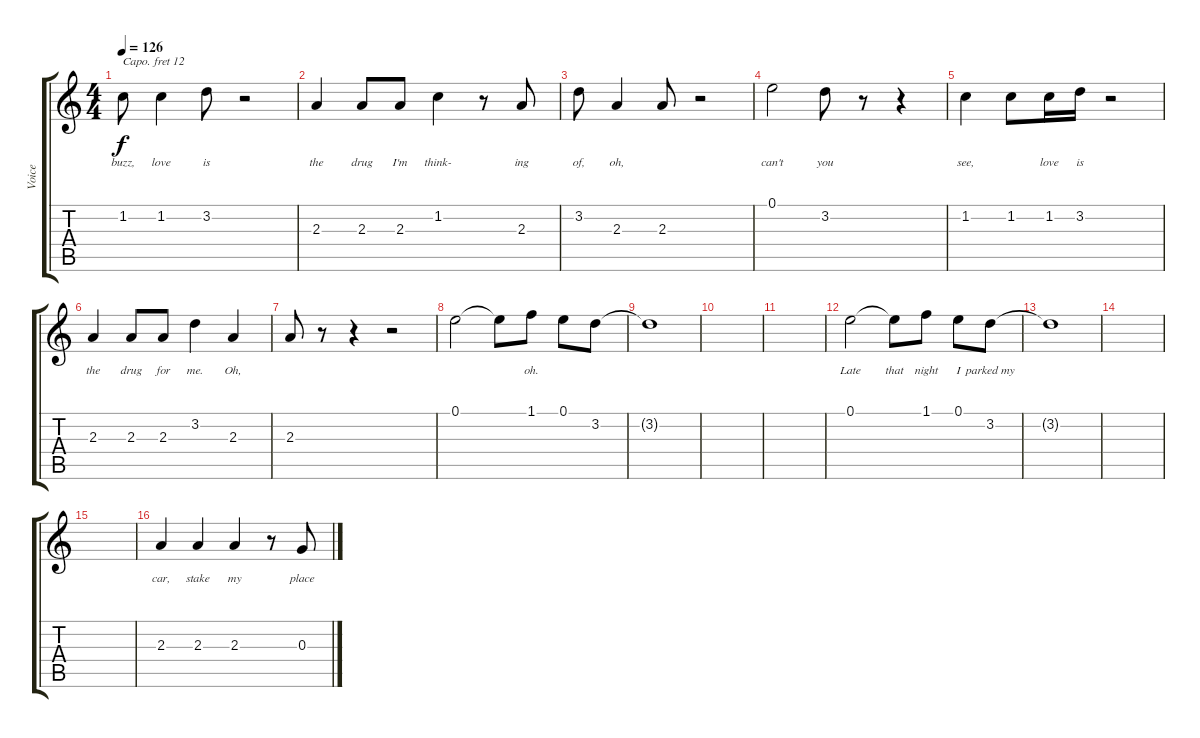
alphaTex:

\track ("Voice" "Voice") {instrument oboe}
\staff {score tabs}
\capo 12
\tuning (E4 B3 G3 D3 A2 E2) {hide}
\ts (4 4)
\tempo 126
\clef g2
\ks c
1.2.8{lyrics (0 "buzz,") lyrics (1 "") lyrics (2 "") lyrics (3 "") lyrics (4 "") dy f} 1.2.4{lyrics (0 "love") lyrics (1 "") lyrics (2 "") lyrics (3 "") lyrics (4 "")} 3.2.8{lyrics (0 "is") lyrics (1 "") lyrics (2 "") lyrics (3 "") lyrics (4 "")} r.2 |
2.3.4{lyrics (0 "the") lyrics (1 "") lyrics (2 "") lyrics (3 "") lyrics (4 "")} 2.3.8{lyrics (0 "drug") lyrics (1 "") lyrics (2 "") lyrics (3 "") lyrics (4 "")} 2.3.8{lyrics (0 "I'm") lyrics (1 "") lyrics (2 "") lyrics (3 "") lyrics (4 "")} 1.2.4{lyrics (0 "think-") lyrics (1 "") lyrics (2 "") lyrics (3 "") lyrics (4 "")} r.8 2.3.8{lyrics (0 "ing") lyrics (1 "") lyrics (2 "") lyrics (3 "") lyrics (4 "")} |
3.2.8{lyrics (0 "of,") lyrics (1 "") lyrics (2 "") lyrics (3 "") lyrics (4 "")} 2.3.4{lyrics (0 "oh, ") lyrics (1 "") lyrics (2 "") lyrics (3 "") lyrics (4 "")} 2.3.8{lyrics (0 "") lyrics (1 "") lyrics (2 "") lyrics (3 "") lyrics (4 "")} r.2 |
0.1.2{lyrics (0 "can't") lyrics (1 "") lyrics (2 "") lyrics (3 "") lyrics (4 "")} 3.2.8{lyrics (0 "you") lyrics (1 "") lyrics (2 "") lyrics (3 "") lyrics (4 "")} r.8 r.4 |
1.2.4{lyrics (0 "see, ") lyrics (1 "") lyrics (2 "") lyrics (3 "") lyrics (4 "")} 1.2.8{lyrics (0 "") lyrics (1 "") lyrics (2 "") lyrics (3 "") lyrics (4 "")} 1.2.16{lyrics (0 "love") lyrics (1 "") lyrics (2 "") lyrics (3 "") lyrics (4 "")} 3.2.16{lyrics (0 "is") lyrics (1 "") lyrics (2 "") lyrics (3 "") lyrics (4 "")} r.2 |
2.3.4{lyrics (0 "the") lyrics (1 "") lyrics (2 "") lyrics (3 "") lyrics (4 "")} 2.3.8{lyrics (0 "drug") lyrics (1 "") lyrics (2 "") lyrics (3 "") lyrics (4 "")} 2.3.8{lyrics (0 "for") lyrics (1 "") lyrics (2 "") lyrics (3 "") lyrics (4 "")} 3.2.4{lyrics (0 "me.") lyrics (1 "") lyrics (2 "") lyrics (3 "") lyrics (4 "")} 2.3.4{lyrics (0 "Oh, ") lyrics (1 "") lyrics (2 "") lyrics (3 "") lyrics (4 "")} |
2.3.8{lyrics (0 "") lyrics (1 "") lyrics (2 "") lyrics (3 "") lyrics (4 "")} r.8 r.4 r.2 |
0.1.2{lyrics (0 "") lyrics (1 "") lyrics (2 "") lyrics (3 "") lyrics (4 "")} 0.1{t}.8{lyrics (0 "") lyrics (1 "") lyrics (2 "") lyrics (3 "") lyrics (4 "")} 1.1.8{lyrics (0 "oh. ") lyrics (1 "") lyrics (2 "") lyrics (3 "") lyrics (4 "")} 0.1.8{lyrics (0 "") lyrics (1 "") lyrics (2 "") lyrics (3 "") lyrics (4 "")} 3.2.8{lyrics (0 "") lyrics (1 "") lyrics (2 "") lyrics (3 "") lyrics (4 "")} |
3.2{t}.1{lyrics (0 "") lyrics (1 "") lyrics (2 "") lyrics (3 "") lyrics (4 "")} |
|
|
0.1.2{lyrics (0 "Late") lyrics (1 "") lyrics (2 "") lyrics (3 "") lyrics (4 "")} 0.1{t}.8{lyrics (0 "that") lyrics (1 "") lyrics (2 "") lyrics (3 "") lyrics (4 "")} 1.1.8{lyrics (0 "night") lyrics (1 "") lyrics (2 "") lyrics (3 "") lyrics (4 "")} 0.1.8{lyrics (0 "I") lyrics (1 "") lyrics (2 "") lyrics (3 "") lyrics (4 "")} 3.2.8{lyrics (0 "parked my") lyrics (1 "") lyrics (2 "") lyrics (3 "") lyrics (4 "")} |
3.2{t}.1{lyrics (0 "") lyrics (1 "") lyrics (2 "") lyrics (3 "") lyrics (4 "")} |
|
|
2.3.4{lyrics (0 "car, ") lyrics (1 "") lyrics (2 "") lyrics (3 "") lyrics (4 "")} 2.3.4{lyrics (0 "stake") lyrics (1 "") lyrics (2 "") lyrics (3 "") lyrics (4 "")} 2.3.4{lyrics (0 "my") lyrics (1 "") lyrics (2 "") lyrics (3 "") lyrics (4 "")} r.8 0.3.8{lyrics (0 "place") lyrics (1 "") lyrics (2 "") lyrics (3 "") lyrics (4 "")}
